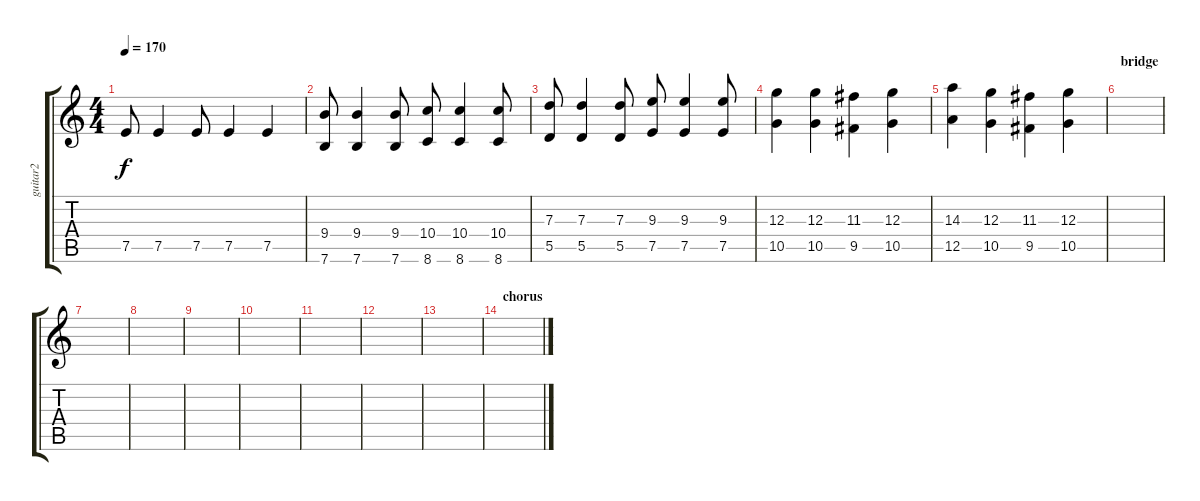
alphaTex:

\track ("guitar2" "guitar2") {instrument distortionguitar}
\staff {score tabs}
\tuning (E4 B3 G3 D3 A2 E2) {hide}
\ts (4 4)
\tempo 170
\clef g2
\ks c
7.5.8{dy f} 7.5.4 7.5.8 7.5.4 7.5.4 |
(9.4 7.6).8 (9.4 7.6).4 (9.4 7.6).8 (10.4 8.6).8 (10.4 8.6).4 (10.4 8.6).8 |
(7.3 5.5).8 (7.3 5.5).4 (7.3 5.5).8 (9.3 7.5).8 (9.3 7.5).4 (9.3 7.5).8 |
(12.3 10.5).4 (12.3 10.5).4 (11.3 9.5).4 (12.3 10.5).4 |
(14.3 12.5).4 (12.3 10.5).4 (11.3 9.5).4 (12.3 10.5).4 |
\section ("" "bridge")
|
|
|
|
|
|
|
|
\section ("" "chorus")
